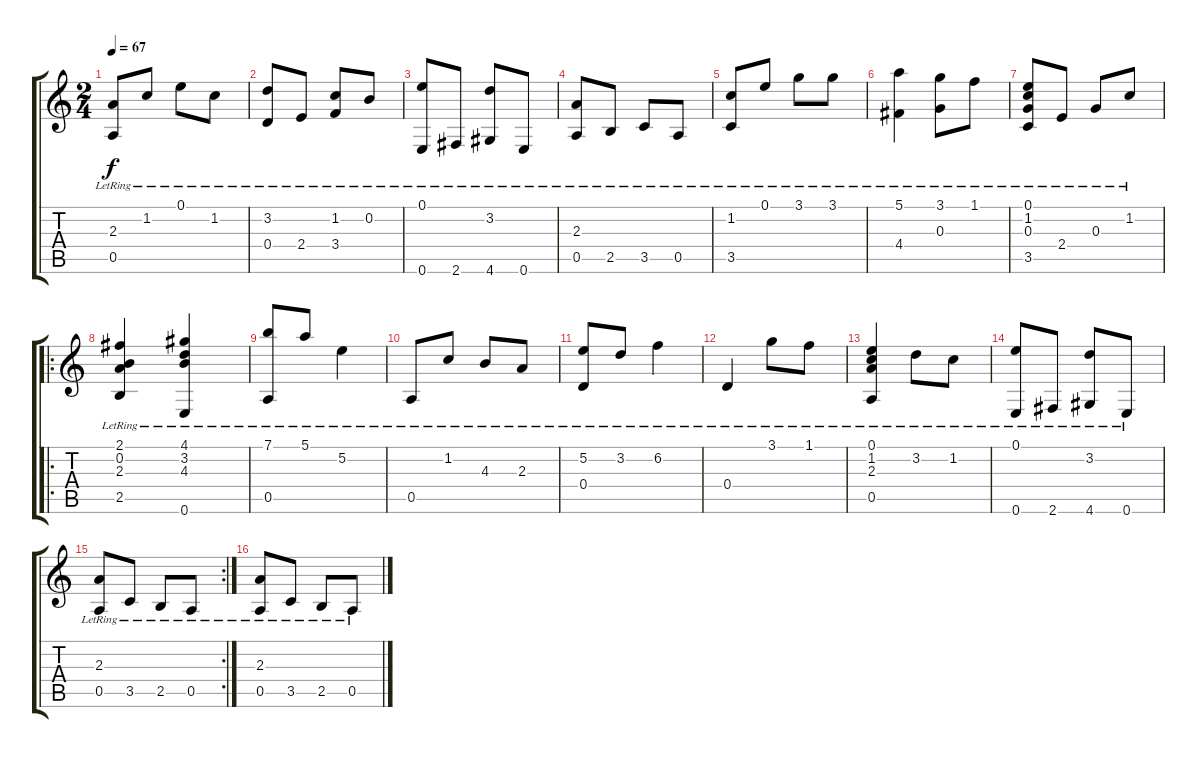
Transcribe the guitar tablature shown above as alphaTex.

\track "" {instrument acousticguitarnylon}
\staff {score tabs}
\tuning (E4 B3 G3 D3 A2 E2) {hide}
\ts (2 4)
\tempo 67
\clef g2
\ks c
(2.3{lr} 0.5{lr}).8{dy f instrument acousticguitarnylon} 1.2{lr}.8 0.1{lr}.8 1.2{lr}.8 |
(3.2{lr} 0.4{lr}).8 2.4{lr}.8 (1.2{lr} 3.4{lr}).8 0.2{lr}.8 |
(0.1{lr} 0.6{lr}).8 2.6{lr}.8 (3.2{lr} 4.6{lr}).8 0.6{lr}.8 |
(2.3{lr} 0.5{lr}).8 2.5{lr}.8 3.5{lr}.8 0.5{lr}.8 |
(1.2{lr} 3.5{lr}).8 0.1{lr}.8 3.1{lr}.8 3.1{lr}.8 |
(5.1{lr} 4.4{lr}).4 (3.1{lr} 0.3{lr}).8 1.1{lr}.8 |
(0.1{lr} 1.2{lr} 0.3{lr} 3.5{lr}).8 2.4{lr}.8 0.3{lr}.8 1.2{lr}.8 |
\ro
(2.1{lr} 0.2{lr} 2.3{lr} 2.5{lr}).4 (4.1{lr} 3.2{lr} 4.3{lr} 0.6{lr}).4 |
(7.1{lr} 0.5{lr}).8 5.1{lr}.8 5.2{lr}.4 |
0.5{lr}.8 1.2{lr}.8 4.3{lr}.8 2.3{lr}.8 |
(5.2{lr} 0.4{lr}).8 3.2{lr}.8 6.2{lr}.4 |
0.4{lr}.4 3.1{lr}.8 1.1{lr}.8 |
(0.1{lr} 1.2{lr} 2.3{lr} 0.5{lr}).4 3.2{lr}.8 1.2{lr}.8 |
(0.1{lr} 0.6{lr}).8 2.6{lr}.8 (3.2{lr} 4.6{lr}).8 0.6{lr}.8 |
\rc 2
(2.3{lr} 0.5{lr}).8 3.5{lr}.8 2.5{lr}.8 0.5{lr}.8 |
(2.3{lr} 0.5{lr}).8 3.5{lr}.8 2.5{lr}.8 0.5{lr}.8
